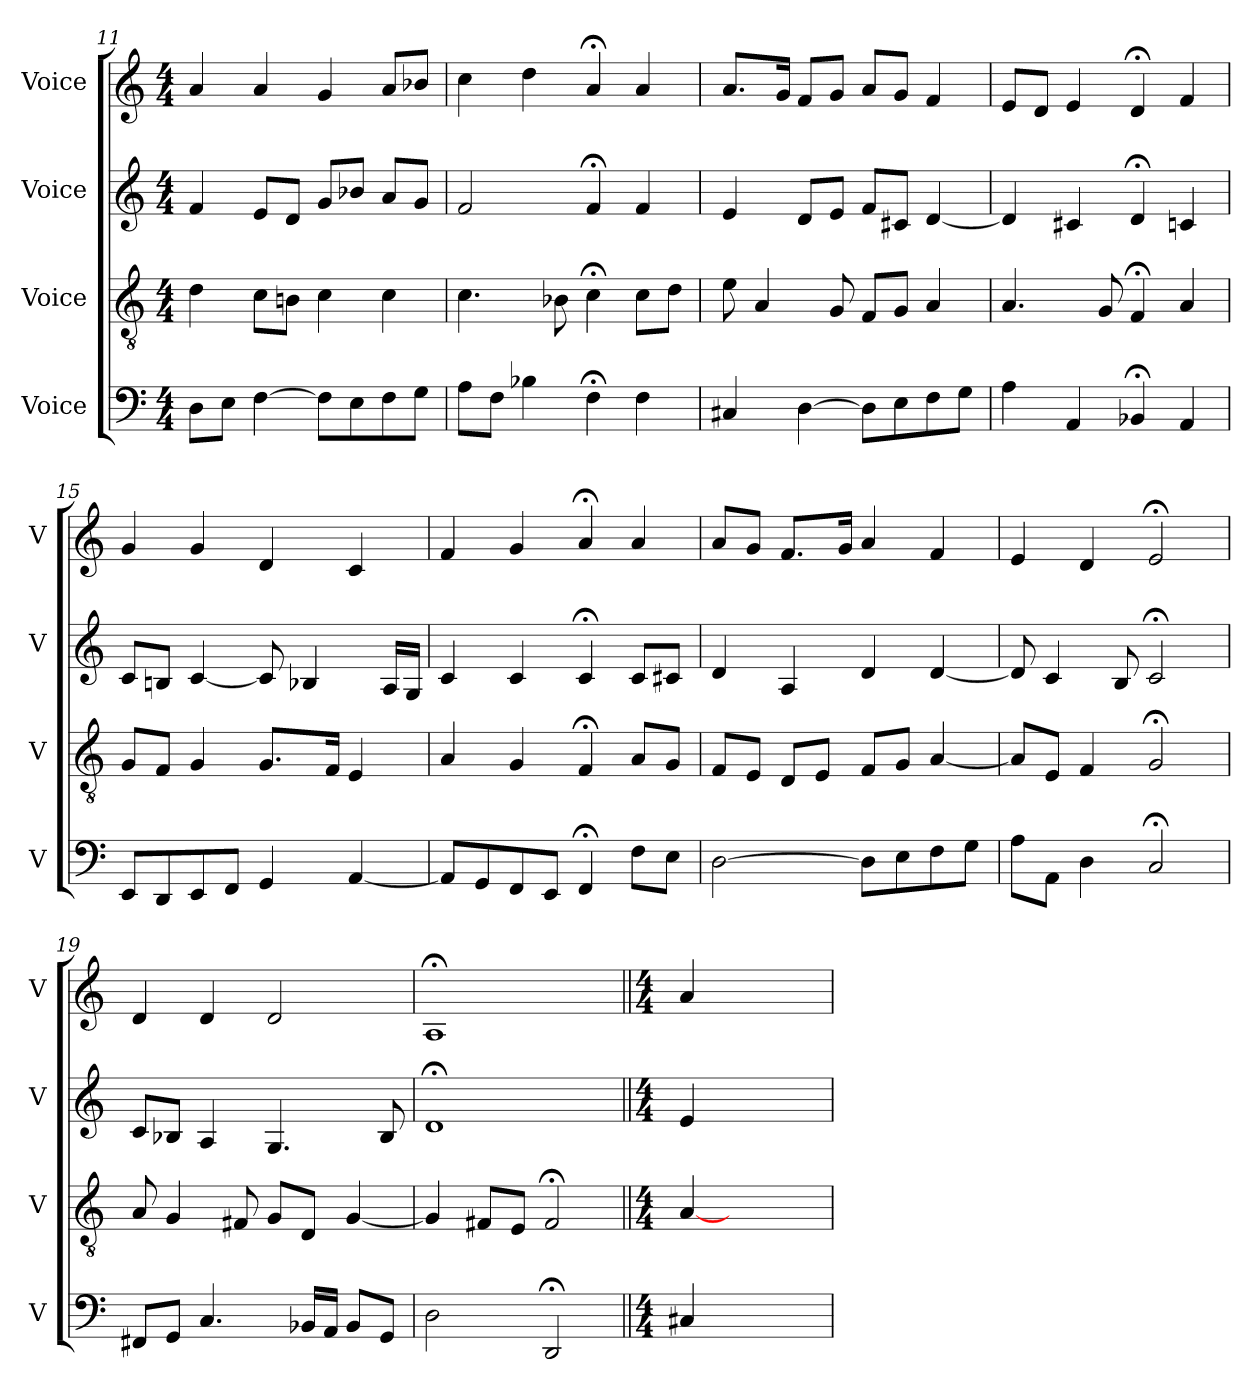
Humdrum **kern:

**kern	**kern	**kern	**kern
*part4	*part3	*part2	*part1
*staff4	*staff3	*staff2	*staff1
*I"Voice	*I"Voice	*I"Voice	*I"Voice
*I'V	*I'V	*I'V	*I'V
*clefF4	*clefGv2	*clefG2	*clefG2
*k[]	*k[]	*k[]	*k[]
*M4/4	*M4/4	*M4/4	*M4/4
=11	=11	=11	=11
8D\L	4d\	4f/	4a/
8E\J	.	.	.
[4F\	8c\L	8e/L	4a/
.	8Bn\J	8d/J	.
8F\L]	4c\	8g/L	4g/
8E\	.	8b-X/J	.
8F\	4c\	8a/L	8a/L
8G\J	.	8g/J	8b-X/J
=12	=12	=12	=12
8A\L	4.c\	2f/	4cc\
8F\J	.	.	.
4B-X\	.	.	4dd\
.	8B-X\	.	.
4F;\	4c;\	4f;/	4a;/
4F\	8c\L	4f/	4a/
.	8d\J	.	.
!!LO:PB:g=z
=13	=13	=13	=13
4C#X/	8e\	4e/	8.a/L
.	4A/	.	.
.	.	.	16g/Jk
[4D\	.	8d/L	8f/L
.	8G/	8e/J	8g/J
8D\L]	8F/L	8f/L	8a/L
8E\	8G/J	8c#X/J	8g/J
8F\	4A/	[4d/	4f/
8G\J	.	.	.
=14	=14	=14	=14
4A\	4.A/	4d/]	8e/L
.	.	.	8d/J
4AA/	.	4c#X/	4e/
.	8G/	.	.
4BB-X;/	4F;/	4d;/	4d;/
4AA/	4A/	4cn/	4f/
=15	=15	=15	=15
8EE/L	8G/L	8c/L	4g/
8DD/	8F/J	8Bn/J	.
8EE/	4G/	[4c/	4g/
8FF/J	.	.	.
4GG/	8.G/L	8c/]	4d/
.	.	4B-X/	.
.	16F/Jk	.	.
[4AA/	4E/	.	4c/
.	.	16A/LL	.
.	.	16G/JJ	.
=16	=16	=16	=16
8AA/L]	4A/	4c/	4f/
8GG/	.	.	.
8FF/	4G/	4c/	4g/
8EE/J	.	.	.
4FF;/	4F;/	4c;/	4a;/
8F\L	8A/L	8c/L	4a/
8E\J	8G/J	8c#X/J	.
!!LO:LB:g=z
=17	=17	=17	=17
[2D\	8F/L	4d/	8a/L
.	8E/J	.	8g/J
.	8D/L	4A/	8.f/L
.	8E/J	.	.
.	.	.	16g/Jk
8D\L]	8F/L	4d/	4a/
8E\	8G/J	.	.
8F\	[4A/	[4d/	4f/
8G\J	.	.	.
=18	=18	=18	=18
8A\L	8A/L]	8d/]	4e/
8AA\J	8E/J	4c/	.
4D\	4F/	.	4d/
.	.	8B/	.
2C;/	2G;/	2c;/	2e;/
=19	=19	=19	=19
8FF#X/L	8A/	8c/L	4d/
8GG/J	4G/	8B-X/J	.
4.C/	.	4A/	4d/
.	8F#X/	.	.
.	8G/L	4.G/	2d/
16BB-X/LL	8D/J	.	.
16AA/JJ	.	.	.
8BB-/L	[4G/	.	.
8GG/J	.	8B-/	.
=20	=20	=20	=20
2D\	4G/]	1d;	1A;
.	8F#X/L	.	.
.	8E/J	.	.
2DD;/	2F#;/	.	.
=21||	=21||	=21||	=21||
*M4/4	*M4/4	*M4/4	*M4/4
4C#X/	[4A/	4e/	4a/
2.ryy	2.ryy	2.ryy	2.ryy
=	=	=	=
*-	*-	*-	*-
